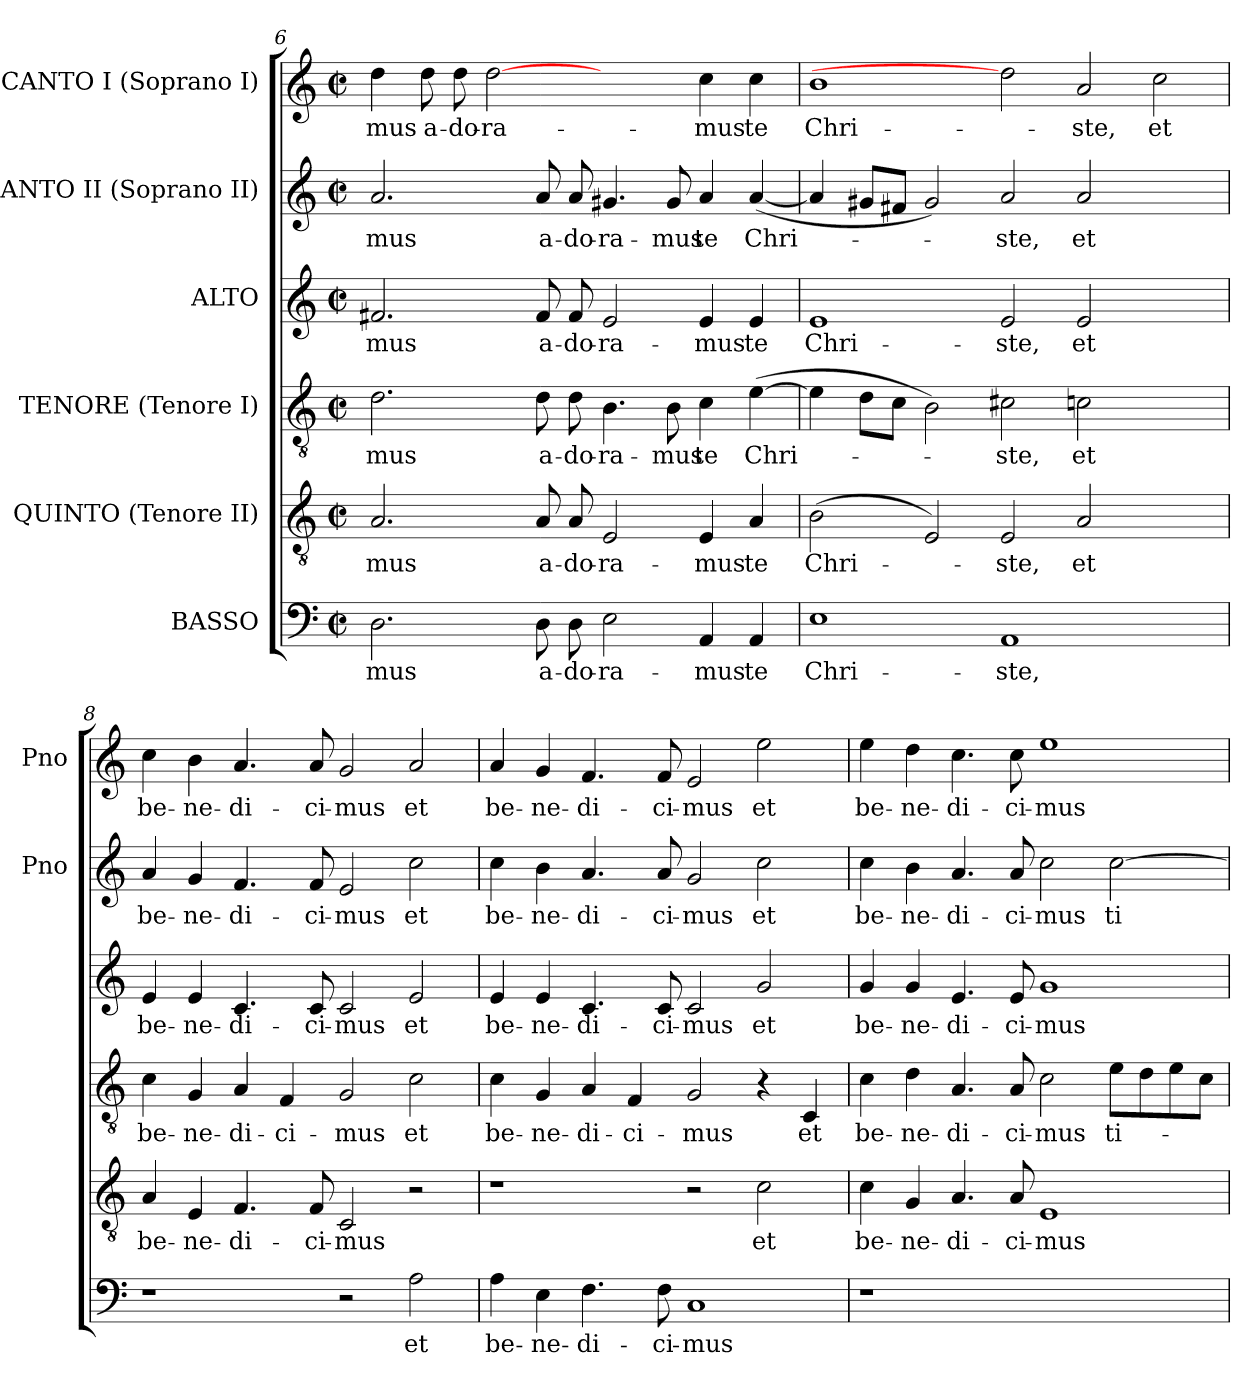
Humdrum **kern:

**kern	**text	**kern	**text	**kern	**text	**kern	**text	**kern	**text	**kern	**text
*part6	*part6	*part5	*part5	*part4	*part4	*part3	*part3	*part2	*part2	*part1	*part1
*staff6	*staff6	*staff5	*staff5	*staff4	*staff4	*staff3	*staff3	*staff2	*staff2	*staff1	*staff1
*I"BASSO	*	*I"QUINTO (Tenore II)	*	*I"TENORE (Tenore I)	*	*I"ALTO	*	*I"CANTO II (Soprano II)	*	*I"CANTO I (Soprano I)	*
*	*	*	*	*	*	*	*	*I'Pno	*	*I'Pno	*
*clefF4	*	*clefGv2	*	*clefGv2	*	*clefG2	*	*clefG2	*	*clefG2	*
*k[]	*	*k[]	*	*k[]	*	*k[]	*	*k[]	*	*k[]	*
*C:	*	*C:	*	*C:	*	*C:	*	*C:	*	*C:	*
*M2/2	*	*M2/2	*	*M2/2	*	*M2/2	*	*M2/2	*	*M2/2	*
*met(c|)	*	*met(c|)	*	*met(c|)	*	*met(c|)	*	*met(c|)	*	*met(c|)	*
=6	=6	=6	=6	=6	=6	=6	=6	=6	=6	=6	=6
2.D\	-mus	2.A/	-mus	2.d\	-mus	2.f#X/	-mus	2.a/	-mus	4dd\	-mus
.	.	.	.	.	.	.	.	.	.	8dd\	a-
.	.	.	.	.	.	.	.	.	.	8dd\	-do-
.	.	.	.	.	.	.	.	.	.	[2dd	-ra-
8D\	a-	8A/	a-	8d\	a-	8f#/	a-	8a/	a-	.	.
8D\	-do-	8A/	-do-	8d\	-do-	8f#/	-do-	8a/	-do-	.	.
2E\	-ra-	2E/	-ra-	4.B\	-ra-	2e/	-ra-	4.g#X/	-ra-	2ryy	.
.	.	.	.	8B\	-mus	.	.	8g#/	-mus	.	.
4AA/	-mus	4E/	-mus	4c\	te	4e/	-mus	4a/	te	4cc\	-mus
4AA/	te	4A/	te	([4e\	Chri-	4e/	te	([4a/	Chri-	4cc\	te
=7	=7	=7	=7	=7	=7	=7	=7	=7	=7	=7	=7
1E	Chri-	(2B\	Chri-	4e\]	.	1e	Chri-	4a/]	.	1b	Chri-
.	.	.	.	8d\L	.	.	.	8g#X/L	.	.	.
.	.	.	.	8c\J	.	.	.	8f#X/J	.	.	.
.	.	2E/)	.	2B\)	.	.	.	2g#/)	.	.	.
1AA	-ste,	2E/	-ste,	2c#X\	-ste,	2e/	-ste,	2a/	-ste,	2dd]	.
.	.	2A/	et	2cn\	et	2e/	et	2a/	et	2a/	-ste,
2ryy	.	2ryy	.	2ryy	.	2ryy	.	2ryy	.	2cc\	et
=8	=8	=8	=8	=8	=8	=8	=8	=8	=8	=8	=8
1r	.	4A/	be-	4c\	be-	4e/	be-	4a/	be-	4cc\	be-
.	.	4E/	-ne-	4G/	-ne-	4e/	-ne-	4g/	-ne-	4b\	-ne-
.	.	4.F/	-di-	4A/	-di-	4.c/	-di-	4.f/	-di-	4.a/	-di-
.	.	.	.	4F/	-ci-	.	.	.	.	.	.
.	.	8F/	-ci-	.	.	8c/	-ci-	8f/	-ci-	8a/	-ci-
2r	.	2C/	-mus	2G/	-mus	2c/	-mus	2e/	-mus	2g/	-mus
2A\	et	2r	.	2c\	et	2e/	et	2cc\	et	2a/	et
!!LO:PB:g=z
=9	=9	=9	=9	=9	=9	=9	=9	=9	=9	=9	=9
4A\	be-	1r	.	4c\	be-	4e/	be-	4cc\	be-	4a/	be-
4E\	-ne-	.	.	4G/	-ne-	4e/	-ne-	4b\	-ne-	4g/	-ne-
4.F\	-di-	.	.	4A/	-di-	4.c/	-di-	4.a/	-di-	4.f/	-di-
.	.	.	.	4F/	-ci-	.	.	.	.	.	.
8F\	-ci-	.	.	.	.	8c/	-ci-	8a/	-ci-	8f/	-ci-
1C	-mus	2r	.	2G/	-mus	2c/	-mus	2g/	-mus	2e/	-mus
.	.	2c\	et	4r	.	2g/	et	2cc\	et	2ee\	et
.	.	.	.	4C/	et	.	.	.	.	.	.
=10	=10	=10	=10	=10	=10	=10	=10	=10	=10	=10	=10
1r	.	4c\	be-	4c\	be-	4g/	be-	4cc\	be-	4ee\	be-
.	.	4G/	-ne-	4d\	-ne-	4g/	-ne-	4b\	-ne-	4dd\	-ne-
.	.	4.A/	-di-	4.A/	-di-	4.e/	-di-	4.a/	-di-	4.cc\	-di-
.	.	8A/	-ci-	8A/	-ci-	8e/	-ci-	8a/	-ci-	8cc\	-ci-
1ryy	.	1E	-mus	2c\	-mus	1g	-mus	2cc\	-mus	1ee	-mus
.	.	.	.	8e\L	ti-	.	.	[2cc\	ti-	.	.
.	.	.	.	8d\	.	.	.	.	.	.	.
.	.	.	.	8e\	.	.	.	.	.	.	.
.	.	.	.	8c\J	.	.	.	.	.	.	.
=	=	=	=	=	=	=	=	=	=	=	=
*-	*-	*-	*-	*-	*-	*-	*-	*-	*-	*-	*-
